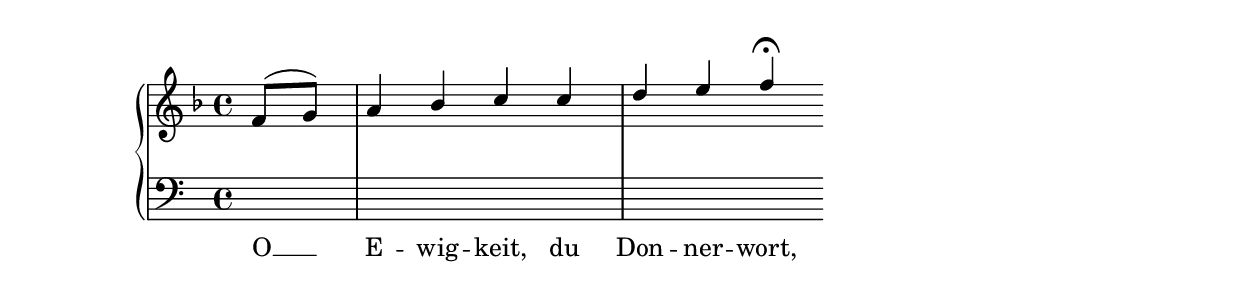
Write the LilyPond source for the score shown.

\version "2.19.82"

music = \relative {
  \key f \major
  \partial 4
  \voiceOne
  f'8 ( g )
  
  |
  
  a4 bes c c
  
  |
  
  d4 e f \fermata

}

words = \lyricmode {
  O __ E -- wig -- keit, du Don -- ner -- wort,
}

\score {
\new PianoStaff <<
    \new Staff \new Voice = "soprano" \music
    \new Staff { \clef bass #(skip-of-length music) }
    \new Lyrics \lyricsto "soprano" \words
  >>
}

\layout {
  \context {
    \Score
    \override SpacingSpanner.common-shortest-duration = #(ly:make-moment 1 32)
  }
}